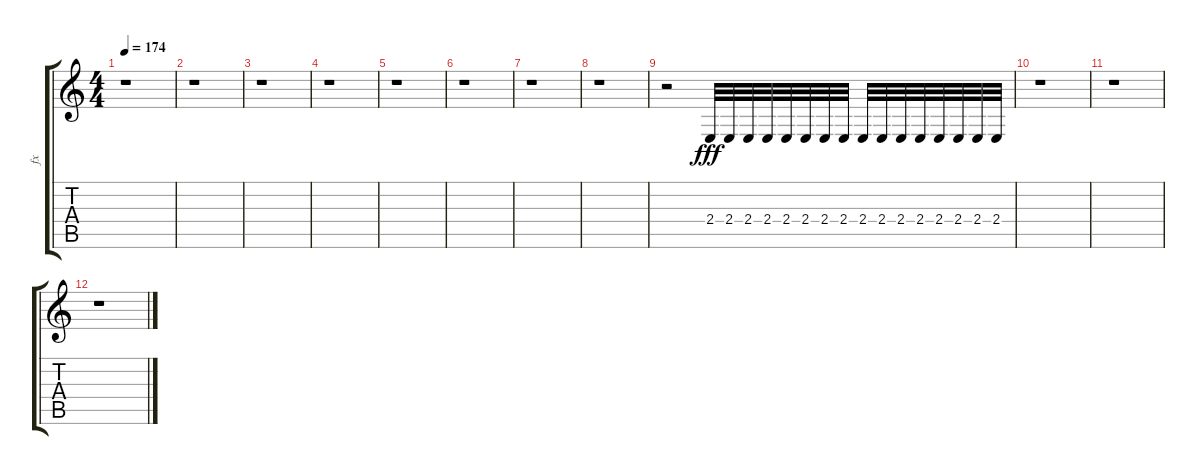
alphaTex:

\track ("fx" "fx") {instrument reversecymbal}
\staff {score tabs}
\tuning (E4 B3 G3 D3 A2 E2) {hide}
\ts (4 4)
\tempo 174
\clef g2
\ks c
r.1{dy f} |
r.1 |
r.1 |
r.1 |
r.1 |
r.1 |
r.1 |
r.1 |
r.2 2.4.32{dy fff volume 2} 2.4.32{volume 3} 2.4.32{volume 4} 2.4.32{volume 5} 2.4.32{volume 6} 2.4.32{volume 7} 2.4.32{volume 8} 2.4.32{volume 8} 2.4.32{volume 9} 2.4.32{volume 10} 2.4.32{volume 11} 2.4.32{volume 12} 2.4.32{volume 12} 2.4.32{volume 13} 2.4.32{volume 14} 2.4.32{volume 15} |
r.1 |
r.1 |
r.1
